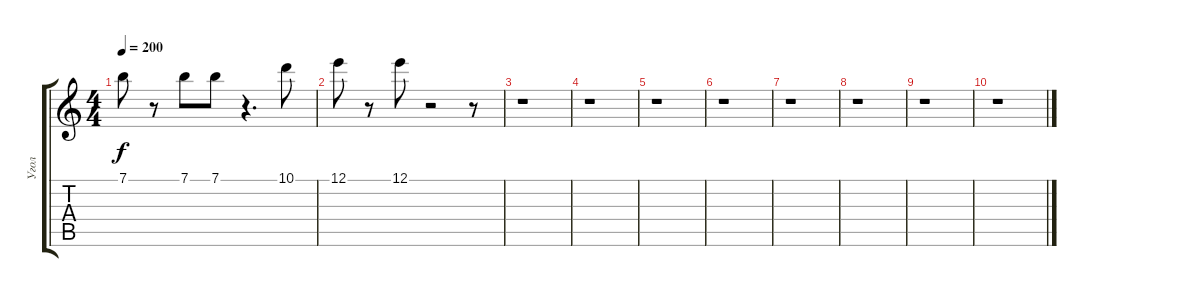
\track ("Угол" "Угол") {instrument electricguitarmuted}
\staff {score tabs}
\tuning (E4 B3 G3 D3 A2 E2) {hide}
\ts (4 4)
\tempo 200
\clef g2
\ks c
7.1.8{dy f} r.8 7.1.8 7.1.8 r.4{d} 10.1.8 |
12.1.8 r.8 12.1.8 r.2 r.8 |
r.1 |
r.1 |
r.1 |
r.1 |
r.1 |
r.1 |
r.1 |
r.1
